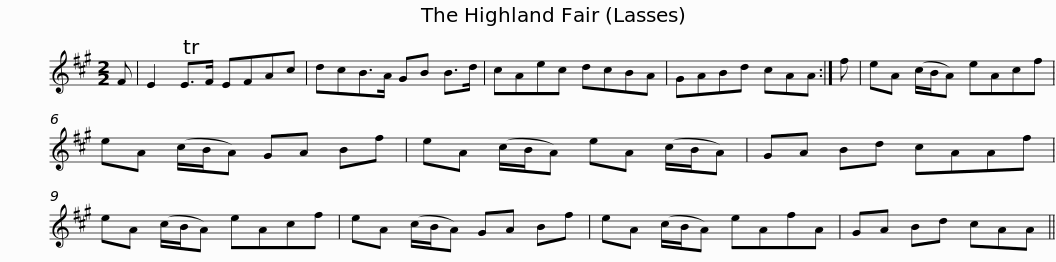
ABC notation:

X:1
L:1/8
M:2/2
I:linebreak $
K:A
V:1 treble
V:1
 F | E2 TE>F EFAc | dcB>A GB B>d | cAec dcBA | GABd cAA :| %5
 f |$ eA (c/B/A) eAcf | eA (c/B/A) GA Bf | eA (c/B/A) eA (c/B/A) | GA Bd cAAf | %10
 eA (c/B/A) eAcf |$ eA (c/B/A) GA Bf | eA (c/B/A) eAfA | GA Bd cAA || %14
